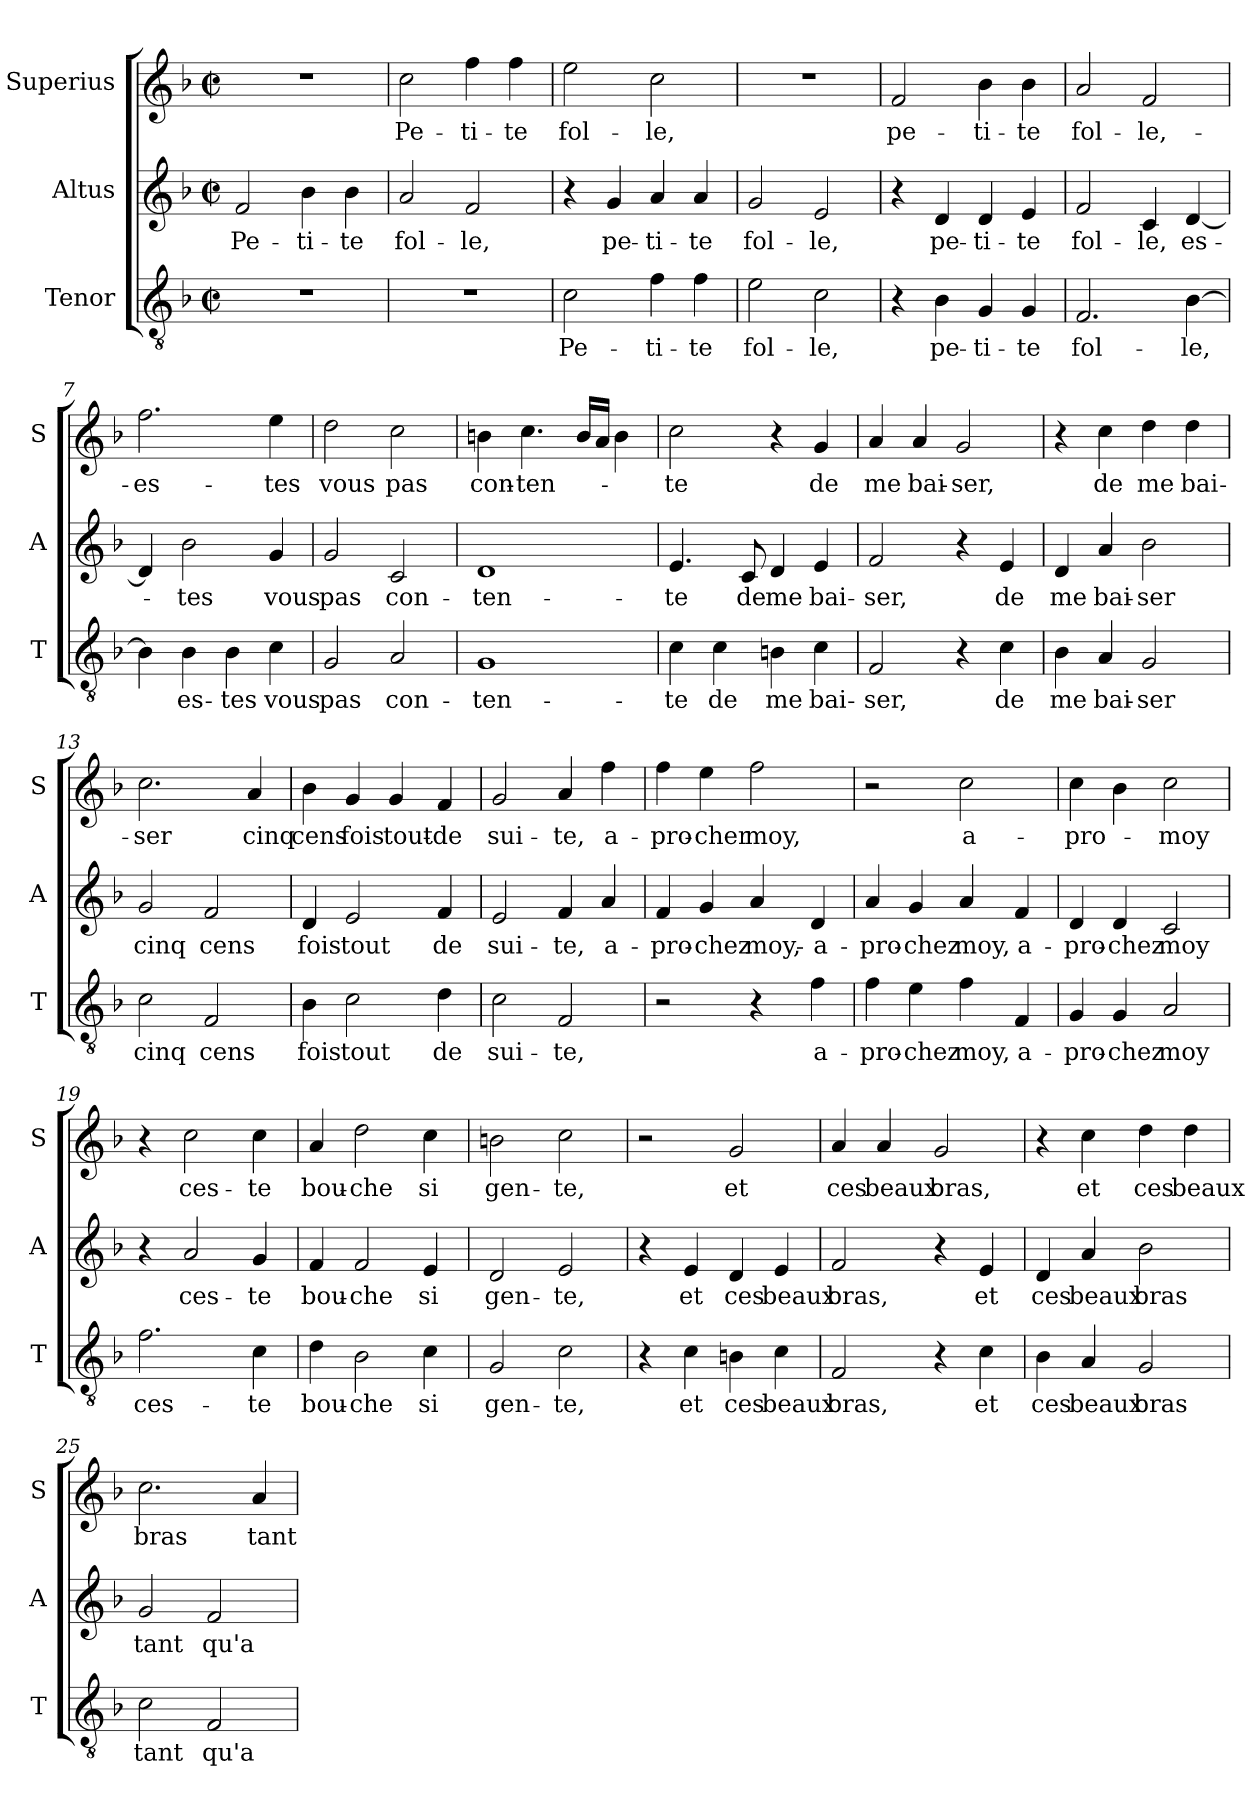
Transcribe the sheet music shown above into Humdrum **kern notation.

**kern	**text	**kern	**text	**kern	**text
*part3	*part3	*part2	*part2	*part1	*part1
*staff3	*staff3	*staff2	*staff2	*staff1	*staff1
*I"Tenor	*	*I"Altus	*	*I"Superius	*
*I'T	*	*I'A	*	*I'S	*
*clefGv2	*	*clefG2	*	*clefG2	*
*k[b-]	*	*k[b-]	*	*k[b-]	*
*F:	*	*F:	*	*F:	*
*M2/2	*	*M2/2	*	*M2/2	*
*met(c|)	*	*met(c|)	*	*met(c|)	*
=1	=1	=1	=1	=1	=1
!	!	!	!LO:LY:b	!	!
1r	.	2f/	Pe-	1r	.
!	!	!	!LO:LY:b	!	!
.	.	4b-\	-ti-	.	.
!	!	!	!LO:LY:b	!	!
.	.	4b-\	-te	.	.
=2	=2	=2	=2	=2	=2
!	!	!	!LO:LY:b	!	!LO:LY:b
1r	.	2a/	fol-	2cc\	Pe-
!	!	!	!LO:LY:b	!	!LO:LY:b
.	.	2f/	-le,	4ff\	-ti-
!	!	!	!	!	!LO:LY:b
.	.	.	.	4ff\	-te
=3	=3	=3	=3	=3	=3
!	!LO:LY:b	!	!	!	!LO:LY:b
2c\	Pe-	4r	.	2ee\	fol-
!	!	!	!LO:LY:b	!	!
.	.	4g/	pe-	.	.
!	!LO:LY:b	!	!LO:LY:b	!	!LO:LY:b
4f\	-ti-	4a/	-ti-	2cc\	-le,
!	!LO:LY:b	!	!LO:LY:b	!	!
4f\	-te	4a/	-te	.	.
=4	=4	=4	=4	=4	=4
!	!LO:LY:b	!	!LO:LY:b	!	!
2e\	fol-	2g/	fol-	1r	.
!	!LO:LY:b	!	!LO:LY:b	!	!
2c\	-le,	2e/	-le,	.	.
=5	=5	=5	=5	=5	=5
!	!	!	!	!	!LO:LY:b
4r	.	4r	.	2f/	pe-
!	!LO:LY:b	!	!LO:LY:b	!	!
4B-\	pe-	4d/	pe-	.	.
!	!LO:LY:b	!	!LO:LY:b	!	!LO:LY:b
4G/	-ti-	4d/	-ti-	4b-\	-ti-
!	!LO:LY:b	!	!LO:LY:b	!	!LO:LY:b
4G/	-te	4e/	-te	4b-\	-te
!!LO:LB:g=z
=6	=6	=6	=6	=6	=6
!	!LO:LY:b	!	!LO:LY:b	!	!LO:LY:b
2.F/	fol-	2f/	fol-	2a/	fol-
!	!	!	!LO:LY:b	!	!LO:LY:b
.	.	4c/	-le,	2f/	-le,-
!	!LO:LY:b	!	!LO:LY:b	!	!
[4B-\	-le,	[4d/	es-	.	.
=7	=7	=7	=7	=7	=7
!	!	!	!	!	!LO:LY:b
4B-\]	.	4d/]	.	2.ff\	-es-
!	!LO:LY:b	!	!LO:LY:b	!	!
4B-\	es-	2b-\	-tes	.	.
!	!LO:LY:b	!	!	!	!
4B-\	-tes	.	.	.	.
!	!LO:LY:b	!	!LO:LY:b	!	!LO:LY:b
4c\	vous	4g/	vous	4ee\	-tes
=8	=8	=8	=8	=8	=8
!	!LO:LY:b	!	!LO:LY:b	!	!LO:LY:b
2G/	pas	2g/	pas	2dd\	vous
!	!LO:LY:b	!	!LO:LY:b	!	!LO:LY:b
2A/	con-	2c/	con-	2cc\	pas
=9	=9	=9	=9	=9	=9
!	!LO:LY:b	!	!LO:LY:b	!	!LO:LY:b
1G	-ten-	1d	-ten-	4bn\	con-
!	!	!	!	!	!LO:LY:b
.	.	.	.	4.cc\	-ten-
.	.	.	.	16b/LL	.
.	.	.	.	16a/JJ	.
.	.	.	.	4b\	.
=10	=10	=10	=10	=10	=10
!	!LO:LY:b	!	!LO:LY:b	!	!LO:LY:b
4c\	-te	4.e/	-te	2cc\	-te
!	!LO:LY:b	!	!	!	!
4c\	de	.	.	.	.
!	!	!	!LO:LY:b	!	!
.	.	8c/	de	.	.
!	!LO:LY:b	!	!LO:LY:b	!	!
4Bn\	me	4d/	me	4r	.
!	!LO:LY:b	!	!LO:LY:b	!	!LO:LY:b
4c\	bai-	4e/	bai-	4g/	de
!!LO:LB:g=z
=11	=11	=11	=11	=11	=11
!	!LO:LY:b	!	!LO:LY:b	!	!LO:LY:b
2F/	-ser,	2f/	-ser,	4a/	me
!	!	!	!	!	!LO:LY:b
.	.	.	.	4a/	bai-
!	!	!	!	!	!LO:LY:b
4r	.	4r	.	2g/	-ser,
!	!LO:LY:b	!	!LO:LY:b	!	!
4c\	de	4e/	de	.	.
=12	=12	=12	=12	=12	=12
!	!LO:LY:b	!	!LO:LY:b	!	!
4B-\	me	4d/	me	4r	.
!	!LO:LY:b	!	!LO:LY:b	!	!LO:LY:b
4A/	bai-	4a/	bai-	4cc\	de
!	!LO:LY:b	!	!LO:LY:b	!	!LO:LY:b
2G/	-ser	2b-\	-ser	4dd\	me
!	!	!	!	!	!LO:LY:b
.	.	.	.	4dd\	bai-
=13	=13	=13	=13	=13	=13
!	!LO:LY:b	!	!LO:LY:b	!	!LO:LY:b
2c\	cinq	2g/	cinq	2.cc\	-ser
!	!LO:LY:b	!	!LO:LY:b	!	!
2F/	cens	2f/	cens	.	.
!	!	!	!	!	!LO:LY:b
.	.	.	.	4a/	cinq
=14	=14	=14	=14	=14	=14
!	!LO:LY:b	!	!LO:LY:b	!	!LO:LY:b
4B-\	fois	4d/	fois	4b-\	cens
!	!LO:LY:b	!	!LO:LY:b	!	!LO:LY:b
2c\	tout	2e/	tout	4g/	fois
!	!	!	!	!	!LO:LY:b
.	.	.	.	4g/	tout-
!	!LO:LY:b	!	!LO:LY:b	!	!LO:LY:b
4d\	de	4f/	de	4f/	-de
=15	=15	=15	=15	=15	=15
!	!LO:LY:b	!	!LO:LY:b	!	!LO:LY:b
2c\	sui-	2e/	sui-	2g/	sui-
!	!LO:LY:b	!	!LO:LY:b	!	!LO:LY:b
2F/	-te,	4f/	-te,	4a/	-te,
!	!	!	!LO:LY:b	!	!LO:LY:b
.	.	4a/	a-	4ff\	a-
!!LO:PB:g=z
=16	=16	=16	=16	=16	=16
!	!	!	!LO:LY:b	!	!LO:LY:b
2r	.	4f/	-pro-	4ff\	-pro-
!	!	!	!LO:LY:b	!	!LO:LY:b
.	.	4g/	-chez	4ee\	-cher
!	!	!	!LO:LY:b	!	!LO:LY:b
4r	.	4a/	moy,-	2ff\	moy,
!	!LO:LY:b	!	!LO:LY:b	!	!
4f\	a-	4d/	-a-	.	.
=17	=17	=17	=17	=17	=17
!	!LO:LY:b	!	!LO:LY:b	!	!
4f\	-pro-	4a/	-pro-	2r	.
!	!LO:LY:b	!	!LO:LY:b	!	!
4e\	-chez	4g/	-chez	.	.
!	!LO:LY:b	!	!LO:LY:b	!	!LO:LY:b
4f\	moy,	4a/	moy,	2cc\	a-
!	!LO:LY:b	!	!LO:LY:b	!	!
4F/	a-	4f/	a-	.	.
=18	=18	=18	=18	=18	=18
!	!LO:LY:b	!	!LO:LY:b	!	!LO:LY:b
4G/	-pro-	4d/	-pro-	4cc\	-pro-
!	!LO:LY:b	!	!LO:LY:b	!	!
4G/	-chez	4d/	-chez	4b-\	.
!	!LO:LY:b	!	!LO:LY:b	!	!LO:LY:b
2A/	moy	2c/	moy	2cc\	-moy
=19	=19	=19	=19	=19	=19
!	!LO:LY:b	!	!	!	!
2.f\	ces-	4r	.	4r	.
!	!	!	!LO:LY:b	!	!LO:LY:b
.	.	2a/	ces-	2cc\	ces-
!	!LO:LY:b	!	!LO:LY:b	!	!LO:LY:b
4c\	-te	4g/	-te	4cc\	-te
=20	=20	=20	=20	=20	=20
!	!LO:LY:b	!	!LO:LY:b	!	!LO:LY:b
4d\	bou-	4f/	bou-	4a/	bou-
!	!LO:LY:b	!	!LO:LY:b	!	!LO:LY:b
2B-\	-che	2f/	-che	2dd\	-che
!	!LO:LY:b	!	!LO:LY:b	!	!LO:LY:b
4c\	si	4e/	si	4cc\	si
!!LO:LB:g=z
=21	=21	=21	=21	=21	=21
!	!LO:LY:b	!	!LO:LY:b	!	!LO:LY:b
2G/	gen-	2d/	gen-	2bn\	gen-
!	!LO:LY:b	!	!LO:LY:b	!	!LO:LY:b
2c\	-te,	2e/	-te,	2cc\	-te,
=22	=22	=22	=22	=22	=22
4r	.	4r	.	2r	.
!	!LO:LY:b	!	!LO:LY:b	!	!
4c\	et	4e/	et	.	.
!	!LO:LY:b	!	!LO:LY:b	!	!LO:LY:b
4Bn\	ces	4d/	ces	2g/	et
!	!LO:LY:b	!	!LO:LY:b	!	!
4c\	beaux	4e/	beaux	.	.
=23	=23	=23	=23	=23	=23
!	!LO:LY:b	!	!LO:LY:b	!	!LO:LY:b
2F/	bras,	2f/	bras,	4a/	ces
!	!	!	!	!	!LO:LY:b
.	.	.	.	4a/	beaux
!	!	!	!	!	!LO:LY:b
4r	.	4r	.	2g/	bras,
!	!LO:LY:b	!	!LO:LY:b	!	!
4c\	et	4e/	et	.	.
=24	=24	=24	=24	=24	=24
!	!LO:LY:b	!	!LO:LY:b	!	!
4B-\	ces	4d/	ces	4r	.
!	!LO:LY:b	!	!LO:LY:b	!	!LO:LY:b
4A/	beaux	4a/	beaux	4cc\	et
!	!LO:LY:b	!	!LO:LY:b	!	!LO:LY:b
2G/	bras	2b-\	bras	4dd\	ces
!	!	!	!	!	!LO:LY:b
.	.	.	.	4dd\	beaux
=25	=25	=25	=25	=25	=25
!	!LO:LY:b	!	!LO:LY:b	!	!LO:LY:b
2c\	tant	2g/	tant	2.cc\	bras
!	!LO:LY:b	!	!LO:LY:b	!	!
2F/	qu'a-	2f/	qu'a-	.	.
!	!	!	!	!	!LO:LY:b
.	.	.	.	4a/	tant
=	=	=	=	=	=
*-	*-	*-	*-	*-	*-
